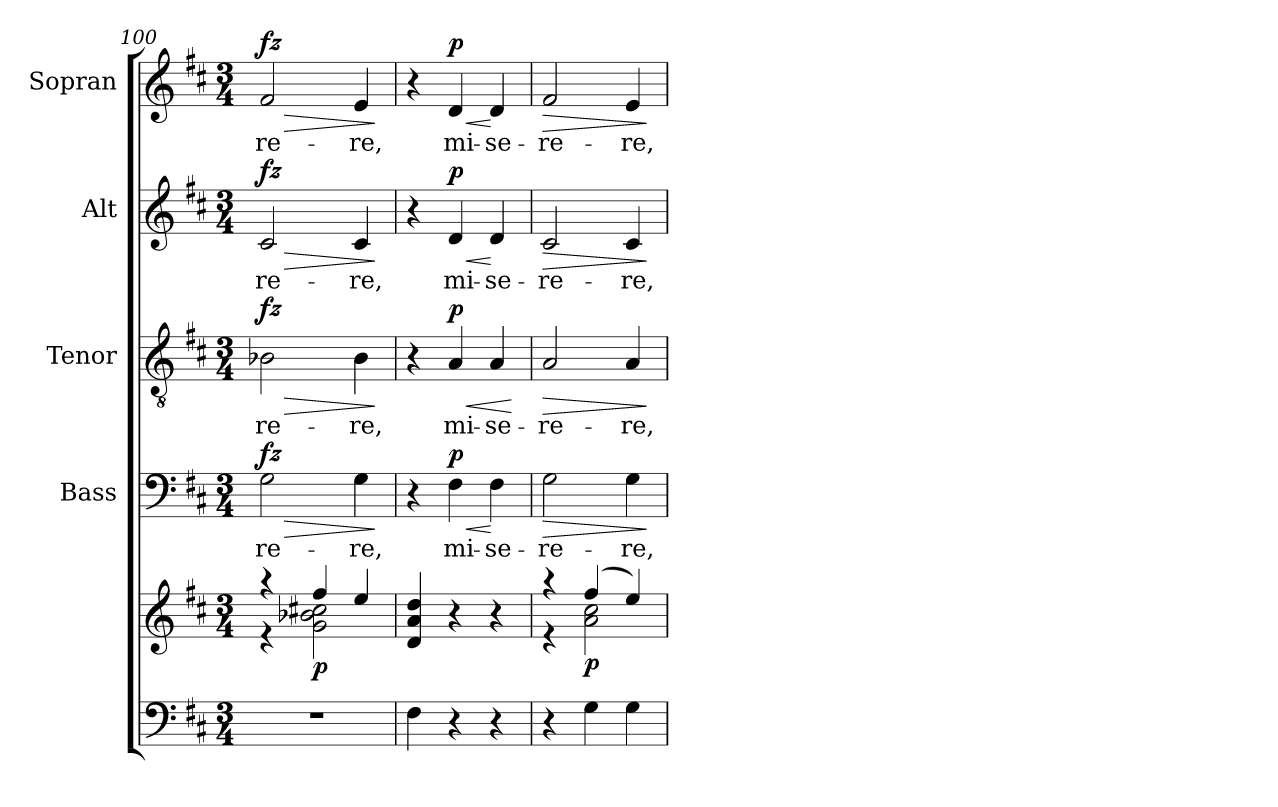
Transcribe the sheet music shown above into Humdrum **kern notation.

**kern	**kern	**dynam	**kern	**text	**dynam	**kern	**text	**dynam	**kern	**text	**dynam	**kern	**text	**dynam
*part5	*part5	*part5	*part4	*part4	*part4	*part3	*part3	*part3	*part2	*part2	*part2	*part1	*part1	*part1
*staff6	*staff5	*staff5/6	*staff4	*staff4	*staff4	*staff3	*staff3	*staff3	*staff2	*staff2	*staff2	*staff1	*staff1	*staff1
*	*	*	*I"Bass	*	*	*I"Tenor	*	*	*I"Alt	*	*	*I"Sopran	*	*
*	*	*	*I'B.	*	*	*I'T.	*	*	*I'A.	*	*	*I'S.	*	*
*clefF4	*clefG2	*	*clefF4	*	*	*clefGv2	*	*	*clefG2	*	*	*clefG2	*	*
*k[f#c#]	*k[f#c#]	*	*k[f#c#]	*	*	*k[f#c#]	*	*	*k[f#c#]	*	*	*k[f#c#]	*	*
*D:	*D:	*	*D:	*	*	*D:	*	*	*D:	*	*	*D:	*	*
*M3/4	*M3/4	*	*M3/4	*	*	*M3/4	*	*	*M3/4	*	*	*M3/4	*	*
=100	=100	=100	=100	=100	=100	=100	=100	=100	=100	=100	=100	=100	=100	=100
*	*^	*	*	*	*	*	*	*	*	*	*	*	*	*
!	!	!	!	!	!LO:LY:b	!LO:HP:b	!	!LO:LY:b	!LO:HP:b	!	!LO:LY:b	!LO:HP:b	!	!LO:LY:b	!LO:HP:b
!	!	!	!	!	!	!LO:DY:n=1:a	!	!	!LO:DY:n=1:a	!	!	!LO:DY:n=1:a	!	!	!LO:DY:n=1:a
2.r	4r	4r	.	2G\	-re-	> fz	2B-X\	-re-	> fz	2c#/	-re-	> fz	2f#/	-re-	> fz
!	!	!	!LO:DY:b	!	!	!	!	!	!	!	!	!	!	!	!
.	4ff#/	2g\ 2b-X\ 2cc#X\	p	.	.	.	.	.	.	.	.	.	.	.	.
!	!	!	!	!	!LO:LY:b	!	!	!LO:LY:b	!	!	!LO:LY:b	!	!	!LO:LY:b	!
.	4ee/	.	.	4G\	-re,	.	4B-\	-re,	.	4c#/	-re,	.	4e/	-re,	.
*	*v	*v	*	*	*	*	*	*	*	*	*	*	*	*	*
.	.	.	.	.	]	.	.	]	.	.	]	.	.	]
!!LO:PB:g=z
=101	=101	=101	=101	=101	=101	=101	=101	=101	=101	=101	=101	=101	=101	=101
4F#\	4d/ 4a/ 4dd/	.	4r	.	.	4r	.	.	4r	.	.	4r	.	.
!	!	!	!	!LO:LY:b	!LO:HP:b	!	!LO:LY:b	!LO:HP:b	!	!LO:LY:b	!LO:HP:b	!	!LO:LY:b	!LO:HP:b
!	!	!	!	!	!LO:DY:n=1:a	!	!	!LO:DY:n=1:a	!	!	!LO:DY:n=1:a	!	!	!LO:DY:n=1:a
4r	4r	.	4F#\	mi-	< p	4A/	mi-	< p	4d/	mi-	< p	4d/	mi-	< p
!	!	!	!	!LO:LY:b	!	!	!LO:LY:b	!	!	!LO:LY:b	!	!	!LO:LY:b	!
4r	4r	.	4F#\	-se-	[	4A/	-se-	.	4d/	-se-	[	4d/	-se-	[
.	.	.	.	.	.	.	.	[	.	.	.	.	.	.
=102	=102	=102	=102	=102	=102	=102	=102	=102	=102	=102	=102	=102	=102	=102
*	*^	*	*	*	*	*	*	*	*	*	*	*	*	*
!	!	!	!	!	!LO:LY:b	!LO:HP:b	!	!LO:LY:b	!LO:HP:b	!	!LO:LY:b	!LO:HP:b	!	!LO:LY:b	!LO:HP:b
4r	4r	4r	.	2G\	-re-	>	2A/	-re-	>	2c#/	-re-	>	2f#/	-re-	>
!	!	!	!LO:DY:b	!	!	!	!	!	!	!	!	!	!	!	!
4G\	(4ff#/	2a\ 2cc#\	p	.	.	.	.	.	.	.	.	.	.	.	.
!	!	!	!	!	!LO:LY:b	!	!	!LO:LY:b	!	!	!LO:LY:b	!	!	!LO:LY:b	!
4G\	4ee/)	.	.	4G\	-re,	.	4A/	-re,	.	4c#/	-re,	.	4e/	-re,	.
*	*v	*v	*	*	*	*	*	*	*	*	*	*	*	*	*
.	.	.	.	.	]	.	.	]	.	.	]	.	.	]
=	=	=	=	=	=	=	=	=	=	=	=	=	=	=
*-	*-	*-	*-	*-	*-	*-	*-	*-	*-	*-	*-	*-	*-	*-
